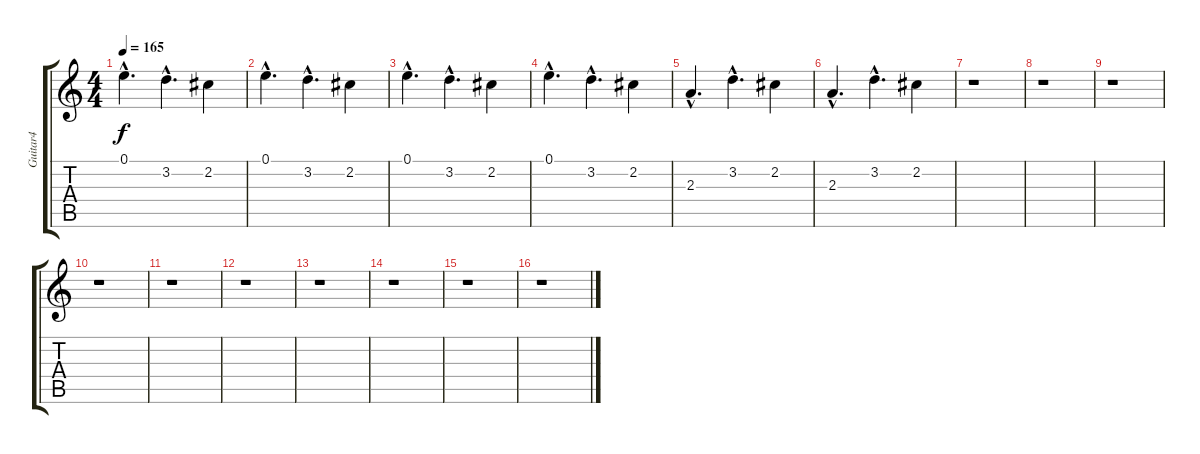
\track ("Guitar4" "Guitar4") {instrument overdrivenguitar}
\staff {score tabs}
\tuning (E4 B3 G3 D3 A2 E2) {hide}
\ts (4 4)
\tempo 165
\clef g2
\ks c
0.1{hac}.4{d dy f} 3.2{hac}.4{d} 2.2.4 |
0.1{hac}.4{d} 3.2{hac}.4{d} 2.2.4 |
0.1{hac}.4{d} 3.2{hac}.4{d} 2.2.4 |
0.1{hac}.4{d} 3.2{hac}.4{d} 2.2.4 |
2.3{hac}.4{d} 3.2{hac}.4{d} 2.2.4 |
2.3{hac}.4{d} 3.2{hac}.4{d} 2.2.4 |
r.1 |
r.1 |
r.1 |
r.1 |
r.1 |
r.1 |
r.1 |
r.1 |
r.1 |
r.1
